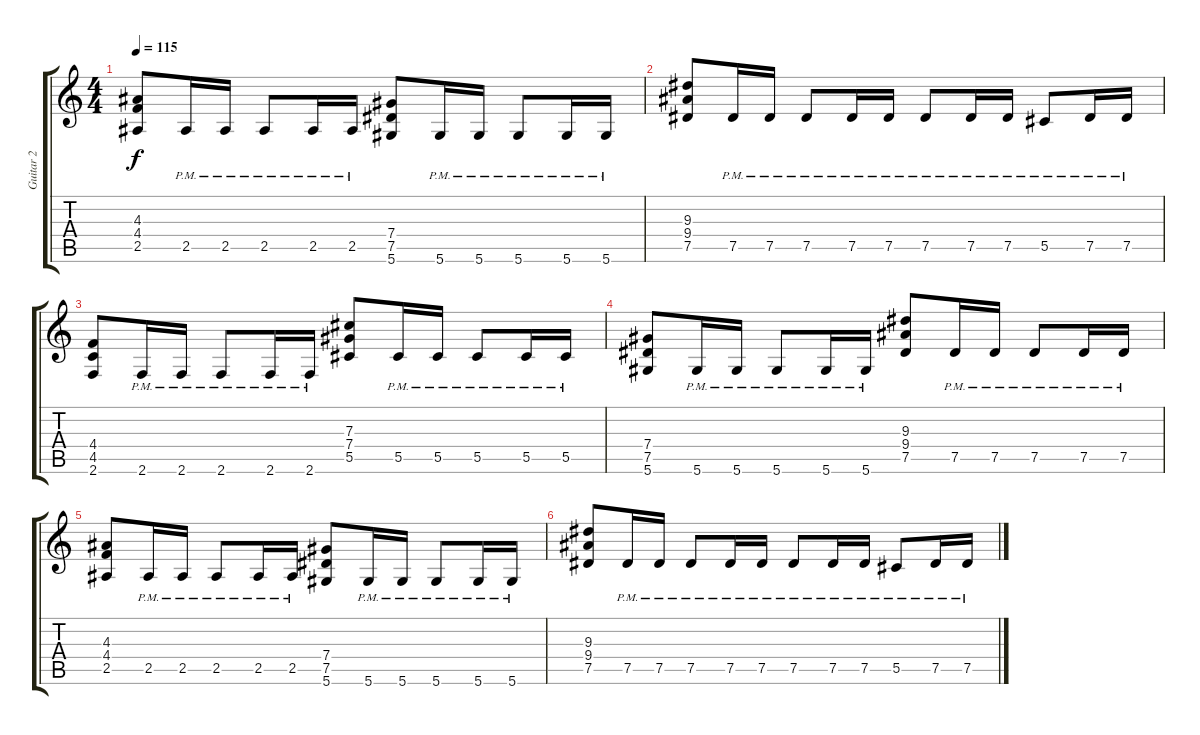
\track ("Guitar 2" "Guitar 2") {instrument distortionguitar}
\staff {score tabs}
\tuning (Eb4 Bb3 Gb3 Db3 Ab2 Eb2) {hide}
\ts (4 4)
\tempo 115
\clef g2
\ks c
(4.3 4.4 2.5).8{dy f} 2.5{pm}.16 2.5{pm}.16 2.5{pm}.8 2.5{pm}.16 2.5{pm}.16 (7.4 7.5 5.6).8 5.6{pm}.16 5.6{pm}.16 5.6{pm}.8 5.6{pm}.16 5.6{pm}.16 |
(9.3 9.4 7.5).8 7.5{pm}.16 7.5{pm}.16 7.5{pm}.8 7.5{pm}.16 7.5{pm}.16 7.5{pm}.8 7.5{pm}.16 7.5{pm}.16 5.5{pm}.8 7.5{pm}.16 7.5{pm}.16 |
(4.4 4.5 2.6).8 2.6{pm}.16 2.6{pm}.16 2.6{pm}.8 2.6{pm}.16 2.6{pm}.16 (7.3 7.4 5.5).8 5.5{pm}.16 5.5{pm}.16 5.5{pm}.8 5.5{pm}.16 5.5{pm}.16 |
(7.4 7.5 5.6).8 5.6{pm}.16 5.6{pm}.16 5.6{pm}.8 5.6{pm}.16 5.6{pm}.16 (9.3 9.4 7.5).8 7.5{pm}.16 7.5{pm}.16 7.5{pm}.8 7.5{pm}.16 7.5{pm}.16 |
(4.3 4.4 2.5).8 2.5{pm}.16 2.5{pm}.16 2.5{pm}.8 2.5{pm}.16 2.5{pm}.16 (7.4 7.5 5.6).8 5.6{pm}.16 5.6{pm}.16 5.6{pm}.8 5.6{pm}.16 5.6{pm}.16 |
(9.3 9.4 7.5).8 7.5{pm}.16 7.5{pm}.16 7.5{pm}.8 7.5{pm}.16 7.5{pm}.16 7.5{pm}.8 7.5{pm}.16 7.5{pm}.16 5.5{pm}.8 7.5{pm}.16 7.5{pm}.16
